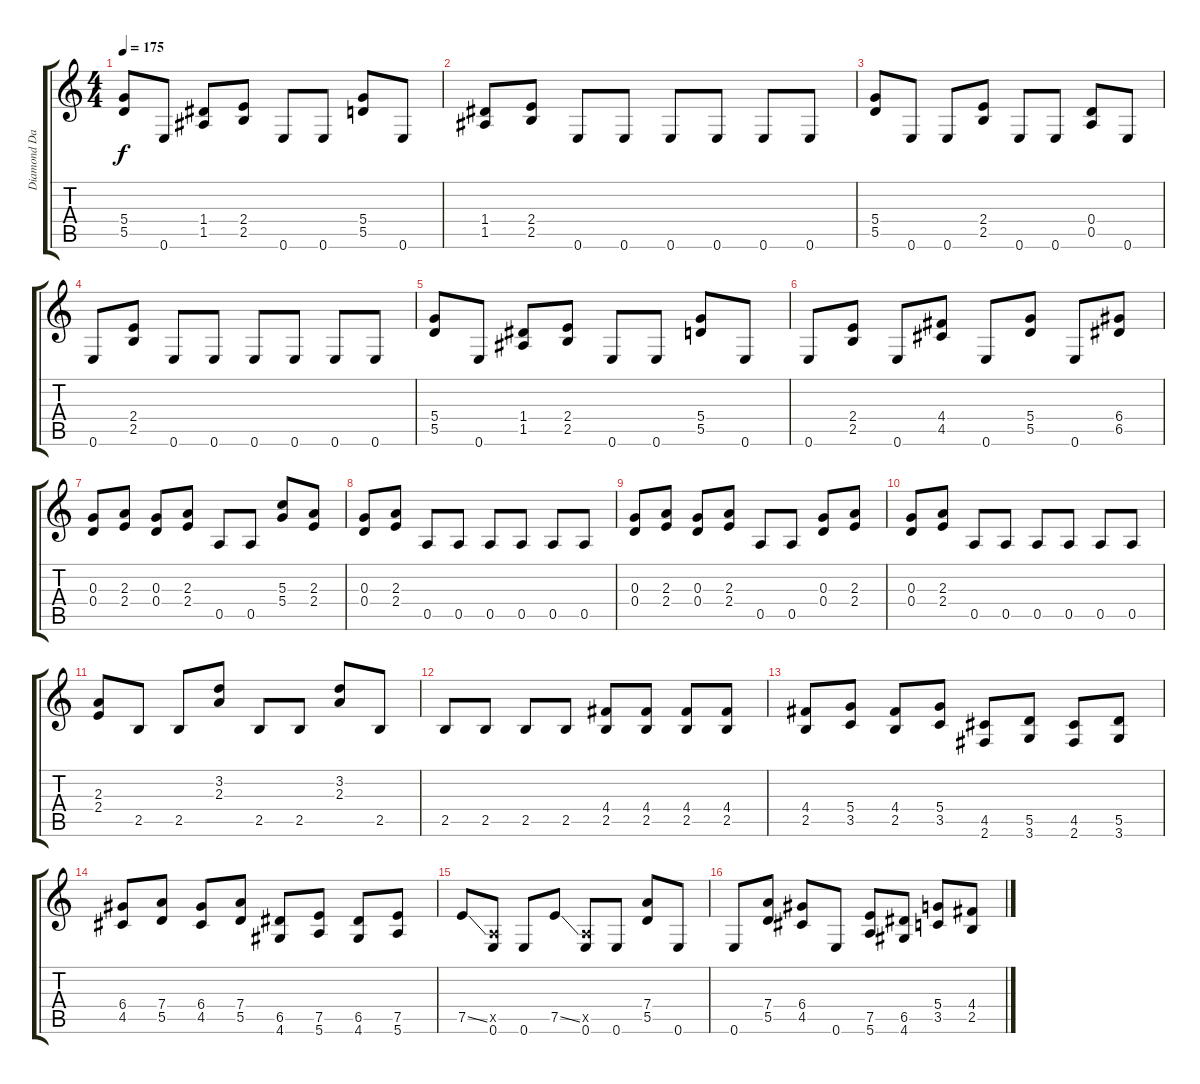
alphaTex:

\track ("Diamond Darrell" "Diamond Da") {instrument distortionguitar}
\staff {score tabs}
\tuning (E4 B3 G3 D3 A2 E2) {hide}
\ts (4 4)
\tempo 175
\clef g2
\ks c
(5.4 5.5).8{dy f} 0.6.8 (1.4 1.5).8 (2.4 2.5).8 0.6.8 0.6.8 (5.4 5.5).8 0.6.8 |
(1.4 1.5).8 (2.4 2.5).8 0.6.8 0.6.8 0.6.8 0.6.8 0.6.8 0.6.8 |
(5.4 5.5).8 0.6.8 0.6.8 (2.4 2.5).8 0.6.8 0.6.8 (0.4 0.5).8 0.6.8 |
0.6.8 (2.4 2.5).8 0.6.8 0.6.8 0.6.8 0.6.8 0.6.8 0.6.8 |
(5.4 5.5).8 0.6.8 (1.4 1.5).8 (2.4 2.5).8 0.6.8 0.6.8 (5.4 5.5).8 0.6.8 |
0.6.8 (2.4 2.5).8 0.6.8 (4.4 4.5).8 0.6.8 (5.4 5.5).8 0.6.8 (6.4 6.5).8 |
(0.3 0.4).8 (2.3 2.4).8 (0.3 0.4).8 (2.3 2.4).8 0.5.8 0.5.8 (5.3 5.4).8 (2.3 2.4).8 |
(0.3 0.4).8 (2.3 2.4).8 0.5.8 0.5.8 0.5.8 0.5.8 0.5.8 0.5.8 |
(0.3 0.4).8 (2.3 2.4).8 (0.3 0.4).8 (2.3 2.4).8 0.5.8 0.5.8 (0.3 0.4).8 (2.3 2.4).8 |
(0.3 0.4).8 (2.3 2.4).8 0.5.8 0.5.8 0.5.8 0.5.8 0.5.8 0.5.8 |
(2.3 2.4).8 2.5.8 2.5.8 (3.2 2.3).8 2.5.8 2.5.8 (3.2 2.3).8 2.5.8 |
2.5.8 2.5.8 2.5.8 2.5.8 (4.4 2.5).8 (4.4 2.5).8 (4.4 2.5).8 (4.4 2.5).8 |
(4.4 2.5).8 (5.4 3.5).8 (4.4 2.5).8 (5.4 3.5).8 (4.5 2.6).8 (5.5 3.6).8 (4.5 2.6).8 (5.5 3.6).8 |
(6.4 4.5).8 (7.4 5.5).8 (6.4 4.5).8 (7.4 5.5).8 (6.5 4.6).8 (7.5 5.6).8 (6.5 4.6).8 (7.5 5.6).8 |
7.5{ss}.8 (0.5{x} 0.6).8 0.6.8 7.5{ss}.8 (0.5{x} 0.6).8 0.6.8 (7.4 5.5).8 0.6.8 |
0.6.8 (7.4 5.5).8 (6.4 4.5).8 0.6.8 (7.5 5.6).8 (6.5 4.6).8 (5.4 3.5).8 (4.4 2.5).8
